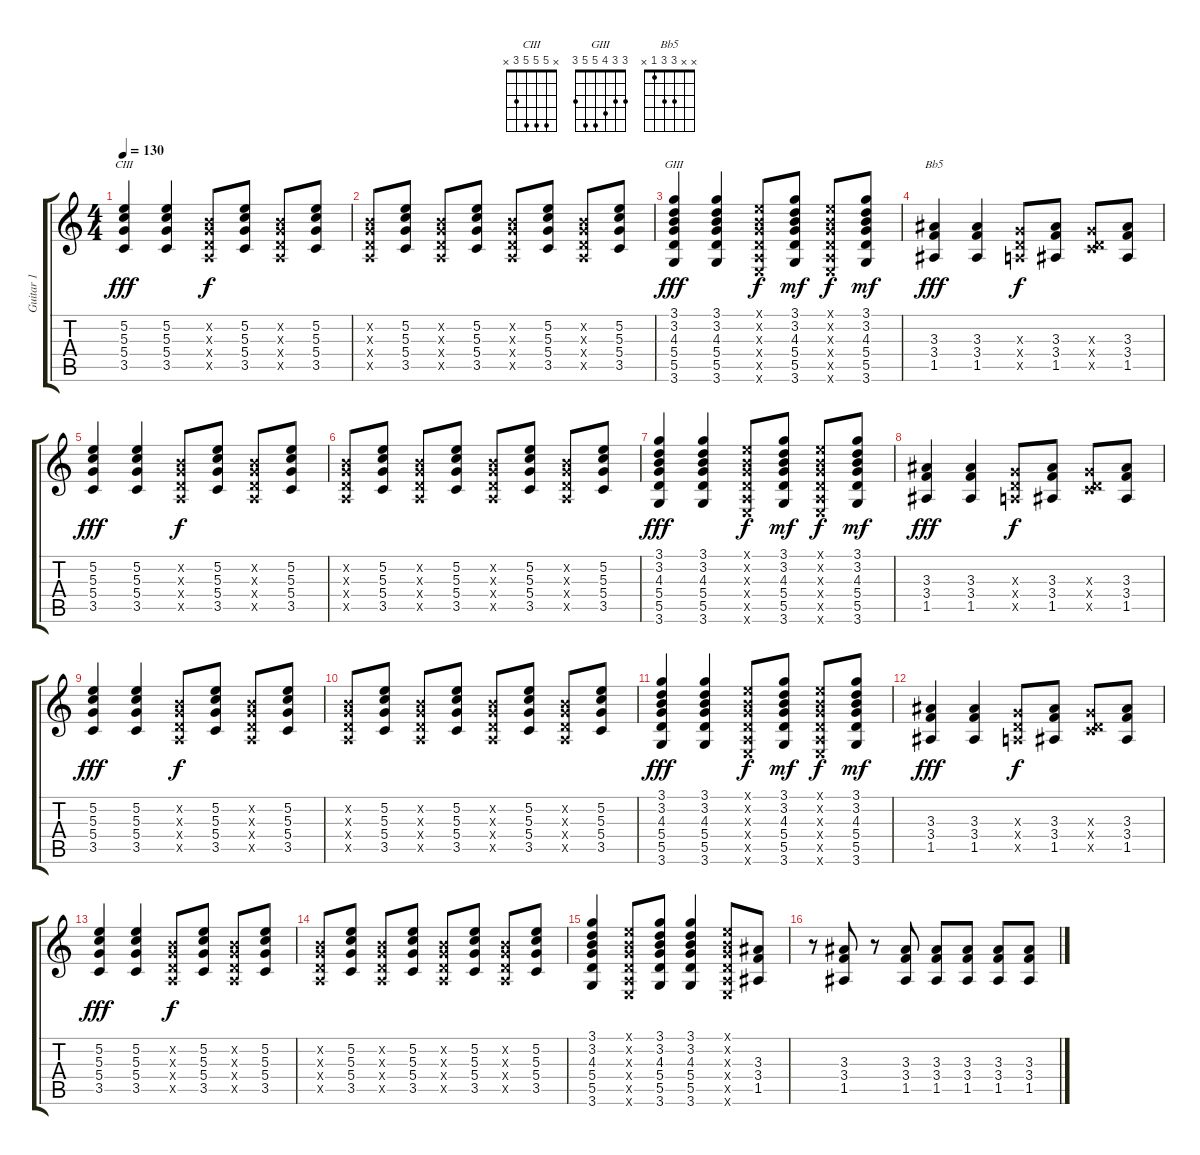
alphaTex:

\track ("Guitar 1" "Guitar 1") {instrument acousticguitarnylon}
\staff {score tabs}
\tuning (E4 B3 G3 D3 A2 E2) {hide}
\chord ("CIII" x 5 5 5 3 x)
\chord ("GIII" 3 3 4 5 5 3)
\chord ("Bb5" x x 3 3 1 x)
\ts (4 4)
\tempo 130
\clef g2
\ks c
(5.2 5.3 5.4 3.5).4{ch "CIII" dy fff} (5.2 5.3 5.4 3.5).4 (0.2{x} 0.3{x} 0.4{x} 0.5{x}).8{dy f} (5.2 5.3 5.4 3.5).8 (0.2{x} 0.3{x} 0.4{x} 0.5{x}).8 (5.2 5.3 5.4 3.5).8 |
(0.2{x} 0.3{x} 0.4{x} 0.5{x}).8 (5.2 5.3 5.4 3.5).8 (0.2{x} 0.3{x} 0.4{x} 0.5{x}).8 (5.2 5.3 5.4 3.5).8 (0.2{x} 0.3{x} 0.4{x} 0.5{x}).8 (5.2 5.3 5.4 3.5).8 (0.2{x} 0.3{x} 0.4{x} 0.5{x}).8 (5.2 5.3 5.4 3.5).8 |
(3.1 3.2 4.3 5.4 5.5 3.6).4{ch "GIII" dy fff} (3.1 3.2 4.3 5.4 5.5 3.6).4 (0.1{x} 0.2{x} 0.3{x} 0.4{x} 0.5{x} 0.6{x}).8{dy f} (3.1 3.2 4.3 5.4 5.5 3.6).8{dy mf} (0.1{x} 0.2{x} 0.3{x} 0.4{x} 0.5{x} 0.6{x}).8{dy f} (3.1 3.2 4.3 5.4 5.5 3.6).8{dy mf} |
(3.3 3.4 1.5).4{ch "Bb5" dy fff} (3.3 3.4 1.5).4 (0.3{x} 0.4{x} 0.5{x}).8{dy f} (3.3 3.4 1.5).8 (0.3{x} 0.4{x} 3.5{x}).8 (3.3 3.4 1.5).8 |
(5.2 5.3 5.4 3.5).4{dy fff} (5.2 5.3 5.4 3.5).4 (0.2{x} 0.3{x} 0.4{x} 0.5{x}).8{dy f} (5.2 5.3 5.4 3.5).8 (0.2{x} 0.3{x} 0.4{x} 0.5{x}).8 (5.2 5.3 5.4 3.5).8 |
(0.2{x} 0.3{x} 0.4{x} 0.5{x}).8 (5.2 5.3 5.4 3.5).8 (0.2{x} 0.3{x} 0.4{x} 0.5{x}).8 (5.2 5.3 5.4 3.5).8 (0.2{x} 0.3{x} 0.4{x} 0.5{x}).8 (5.2 5.3 5.4 3.5).8 (0.2{x} 0.3{x} 0.4{x} 0.5{x}).8 (5.2 5.3 5.4 3.5).8 |
(3.1 3.2 4.3 5.4 5.5 3.6).4{dy fff} (3.1 3.2 4.3 5.4 5.5 3.6).4 (0.1{x} 0.2{x} 0.3{x} 0.4{x} 0.5{x} 0.6{x}).8{dy f} (3.1 3.2 4.3 5.4 5.5 3.6).8{dy mf} (0.1{x} 0.2{x} 0.3{x} 0.4{x} 0.5{x} 0.6{x}).8{dy f} (3.1 3.2 4.3 5.4 5.5 3.6).8{dy mf} |
(3.3 3.4 1.5).4{dy fff} (3.3 3.4 1.5).4 (0.3{x} 0.4{x} 0.5{x}).8{dy f} (3.3 3.4 1.5).8 (0.3{x} 0.4{x} 3.5{x}).8 (3.3 3.4 1.5).8 |
(5.2 5.3 5.4 3.5).4{dy fff} (5.2 5.3 5.4 3.5).4 (0.2{x} 0.3{x} 0.4{x} 0.5{x}).8{dy f} (5.2 5.3 5.4 3.5).8 (0.2{x} 0.3{x} 0.4{x} 0.5{x}).8 (5.2 5.3 5.4 3.5).8 |
(0.2{x} 0.3{x} 0.4{x} 0.5{x}).8 (5.2 5.3 5.4 3.5).8 (0.2{x} 0.3{x} 0.4{x} 0.5{x}).8 (5.2 5.3 5.4 3.5).8 (0.2{x} 0.3{x} 0.4{x} 0.5{x}).8 (5.2 5.3 5.4 3.5).8 (0.2{x} 0.3{x} 0.4{x} 0.5{x}).8 (5.2 5.3 5.4 3.5).8 |
(3.1 3.2 4.3 5.4 5.5 3.6).4{dy fff} (3.1 3.2 4.3 5.4 5.5 3.6).4 (0.1{x} 0.2{x} 0.3{x} 0.4{x} 0.5{x} 0.6{x}).8{dy f} (3.1 3.2 4.3 5.4 5.5 3.6).8{dy mf} (0.1{x} 0.2{x} 0.3{x} 0.4{x} 0.5{x} 0.6{x}).8{dy f} (3.1 3.2 4.3 5.4 5.5 3.6).8{dy mf} |
(3.3 3.4 1.5).4{dy fff} (3.3 3.4 1.5).4 (0.3{x} 0.4{x} 0.5{x}).8{dy f} (3.3 3.4 1.5).8 (0.3{x} 0.4{x} 3.5{x}).8 (3.3 3.4 1.5).8 |
(5.2 5.3 5.4 3.5).4{dy fff} (5.2 5.3 5.4 3.5).4 (0.2{x} 0.3{x} 0.4{x} 0.5{x}).8{dy f} (5.2 5.3 5.4 3.5).8 (0.2{x} 0.3{x} 0.4{x} 0.5{x}).8 (5.2 5.3 5.4 3.5).8 |
(0.2{x} 0.3{x} 0.4{x} 0.5{x}).8 (5.2 5.3 5.4 3.5).8 (0.2{x} 0.3{x} 0.4{x} 0.5{x}).8 (5.2 5.3 5.4 3.5).8 (0.2{x} 0.3{x} 0.4{x} 0.5{x}).8 (5.2 5.3 5.4 3.5).8 (0.2{x} 0.3{x} 0.4{x} 0.5{x}).8 (5.2 5.3 5.4 3.5).8 |
(3.1 3.2 4.3 5.4 5.5 3.6).4 (0.1{x} 0.2{x} 0.3{x} 0.4{x} 0.5{x} 0.6{x}).8 (3.1 3.2 4.3 5.4 5.5 3.6).8 (3.1 3.2 4.3 5.4 5.5 3.6).4 (0.1{x} 0.2{x} 0.3{x} 0.4{x} 0.5{x} 0.6{x}).8 (3.3 3.4 1.5).8 |
r.8 (3.3 3.4 1.5).8 r.8 (3.3 3.4 1.5).8 (3.3 3.4 1.5).8 (3.3 3.4 1.5).8 (3.3 3.4 1.5).8 (3.3 3.4 1.5).8
